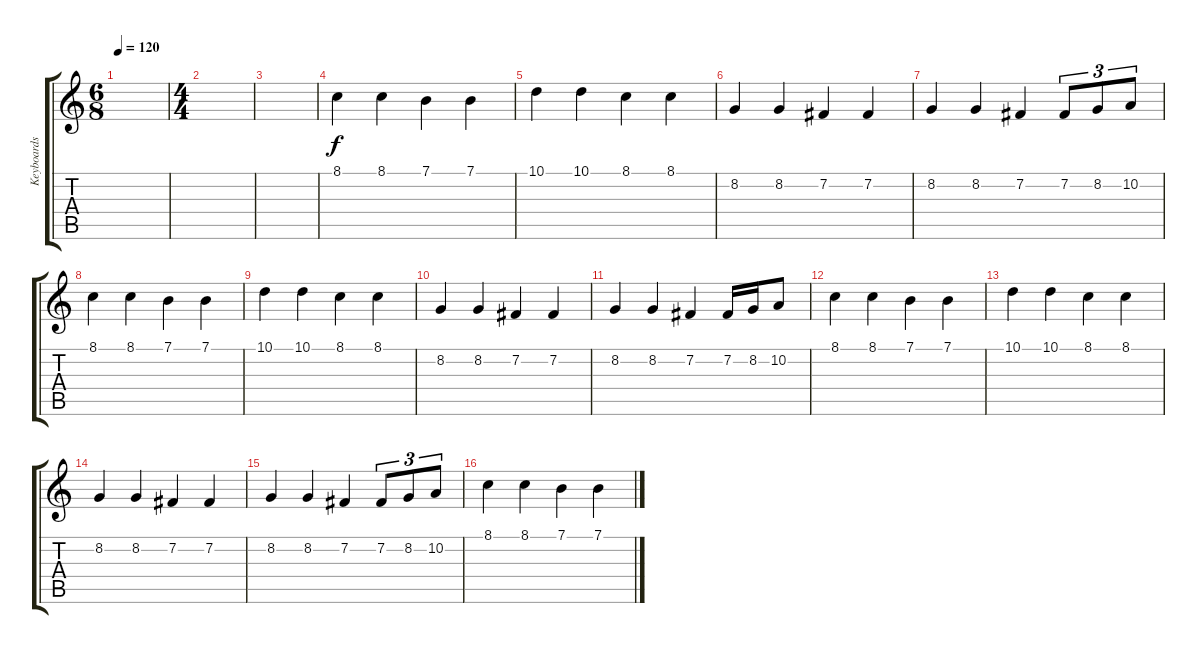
\track ("Keyboards " "Keyboards ") {instrument stringensemble1}
\staff {score tabs}
\tuning (E4 B3 G3 D3 A2 E2) {hide}
\ts (6 8)
\tempo 120
\clef g2
\ks c
|
\ts (4 4)
|
|
8.1.4{volume 10} 8.1.4 7.1.4 7.1.4 |
10.1.4 10.1.4 8.1.4 8.1.4 |
8.2.4 8.2.4 7.2.4 7.2.4 |
8.2.4 8.2.4 7.2.4 7.2.8{tu (3 2)} 8.2.8{tu (3 2)} 10.2.8{tu (3 2)} |
8.1.4 8.1.4 7.1.4 7.1.4 |
10.1.4 10.1.4 8.1.4 8.1.4 |
8.2.4 8.2.4 7.2.4 7.2.4 |
8.2.4 8.2.4 7.2.4 7.2.16 8.2.16 10.2.8 |
8.1.4 8.1.4 7.1.4 7.1.4 |
10.1.4 10.1.4 8.1.4 8.1.4 |
8.2.4 8.2.4 7.2.4 7.2.4 |
8.2.4 8.2.4 7.2.4 7.2.8{tu (3 2)} 8.2.8{tu (3 2)} 10.2.8{tu (3 2)} |
8.1.4 8.1.4 7.1.4 7.1.4
